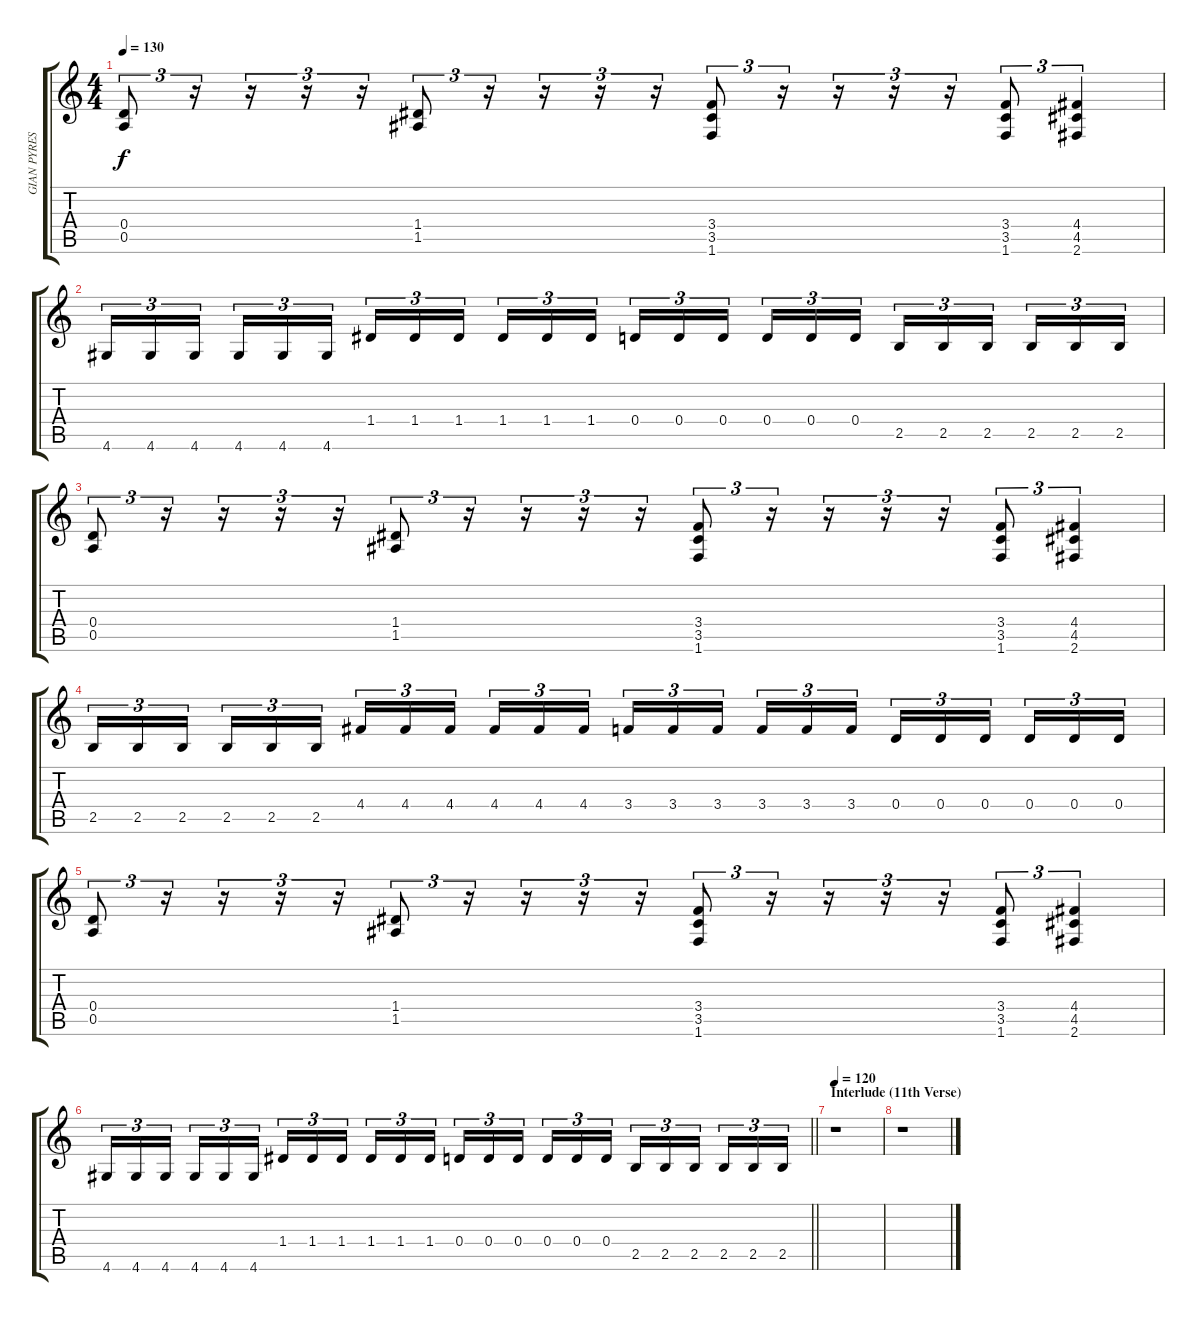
\track ("GIAN PYRES" "GIAN PYRES") {instrument distortionguitar}
\staff {score tabs}
\tuning (E4 B3 G3 D3 A2 E2) {hide}
\ts (4 4)
\tempo 130
\clef g2
\ks c
(0.4 0.5).8{tu (3 2) dy f} r.16{tu (3 2)} r.16{tu (3 2)} r.16{tu (3 2)} r.16{tu (3 2)} (1.4 1.5).8{tu (3 2)} r.16{tu (3 2)} r.16{tu (3 2)} r.16{tu (3 2)} r.16{tu (3 2)} (3.4 3.5 1.6).8{tu (3 2)} r.16{tu (3 2)} r.16{tu (3 2)} r.16{tu (3 2)} r.16{tu (3 2)} (3.4 3.5 1.6).8{tu (3 2)} (4.4 4.5 2.6).4{tu (3 2)} |
4.6.16{tu (3 2)} 4.6.16{tu (3 2)} 4.6.16{tu (3 2) beam splitsecondary} 4.6.16{tu (3 2)} 4.6.16{tu (3 2)} 4.6.16{tu (3 2)} 1.4.16{tu (3 2)} 1.4.16{tu (3 2)} 1.4.16{tu (3 2) beam splitsecondary} 1.4.16{tu (3 2)} 1.4.16{tu (3 2)} 1.4.16{tu (3 2)} 0.4.16{tu (3 2)} 0.4.16{tu (3 2)} 0.4.16{tu (3 2) beam splitsecondary} 0.4.16{tu (3 2)} 0.4.16{tu (3 2)} 0.4.16{tu (3 2)} 2.5.16{tu (3 2)} 2.5.16{tu (3 2)} 2.5.16{tu (3 2) beam splitsecondary} 2.5.16{tu (3 2)} 2.5.16{tu (3 2)} 2.5.16{tu (3 2)} |
(0.4 0.5).8{tu (3 2)} r.16{tu (3 2)} r.16{tu (3 2)} r.16{tu (3 2)} r.16{tu (3 2)} (1.4 1.5).8{tu (3 2)} r.16{tu (3 2)} r.16{tu (3 2)} r.16{tu (3 2)} r.16{tu (3 2)} (3.4 3.5 1.6).8{tu (3 2)} r.16{tu (3 2)} r.16{tu (3 2)} r.16{tu (3 2)} r.16{tu (3 2)} (3.4 3.5 1.6).8{tu (3 2)} (4.4 4.5 2.6).4{tu (3 2)} |
2.5.16{tu (3 2)} 2.5.16{tu (3 2)} 2.5.16{tu (3 2) beam splitsecondary} 2.5.16{tu (3 2)} 2.5.16{tu (3 2)} 2.5.16{tu (3 2)} 4.4.16{tu (3 2)} 4.4.16{tu (3 2)} 4.4.16{tu (3 2) beam splitsecondary} 4.4.16{tu (3 2)} 4.4.16{tu (3 2)} 4.4.16{tu (3 2)} 3.4.16{tu (3 2)} 3.4.16{tu (3 2)} 3.4.16{tu (3 2) beam splitsecondary} 3.4.16{tu (3 2)} 3.4.16{tu (3 2)} 3.4.16{tu (3 2)} 0.4.16{tu (3 2)} 0.4.16{tu (3 2)} 0.4.16{tu (3 2) beam splitsecondary} 0.4.16{tu (3 2)} 0.4.16{tu (3 2)} 0.4.16{tu (3 2)} |
(0.4 0.5).8{tu (3 2)} r.16{tu (3 2)} r.16{tu (3 2)} r.16{tu (3 2)} r.16{tu (3 2)} (1.4 1.5).8{tu (3 2)} r.16{tu (3 2)} r.16{tu (3 2)} r.16{tu (3 2)} r.16{tu (3 2)} (3.4 3.5 1.6).8{tu (3 2)} r.16{tu (3 2)} r.16{tu (3 2)} r.16{tu (3 2)} r.16{tu (3 2)} (3.4 3.5 1.6).8{tu (3 2)} (4.4 4.5 2.6).4{tu (3 2)} |
\barLineRight lightlight
4.6.16{tu (3 2)} 4.6.16{tu (3 2)} 4.6.16{tu (3 2) beam splitsecondary} 4.6.16{tu (3 2)} 4.6.16{tu (3 2)} 4.6.16{tu (3 2)} 1.4.16{tu (3 2)} 1.4.16{tu (3 2)} 1.4.16{tu (3 2) beam splitsecondary} 1.4.16{tu (3 2)} 1.4.16{tu (3 2)} 1.4.16{tu (3 2)} 0.4.16{tu (3 2)} 0.4.16{tu (3 2)} 0.4.16{tu (3 2) beam splitsecondary} 0.4.16{tu (3 2)} 0.4.16{tu (3 2)} 0.4.16{tu (3 2)} 2.5.16{tu (3 2)} 2.5.16{tu (3 2)} 2.5.16{tu (3 2) beam splitsecondary} 2.5.16{tu (3 2)} 2.5.16{tu (3 2)} 2.5.16{tu (3 2)} |
\section ("" "Interlude (11th Verse)")
\tempo 120
r.1 |
r.1
